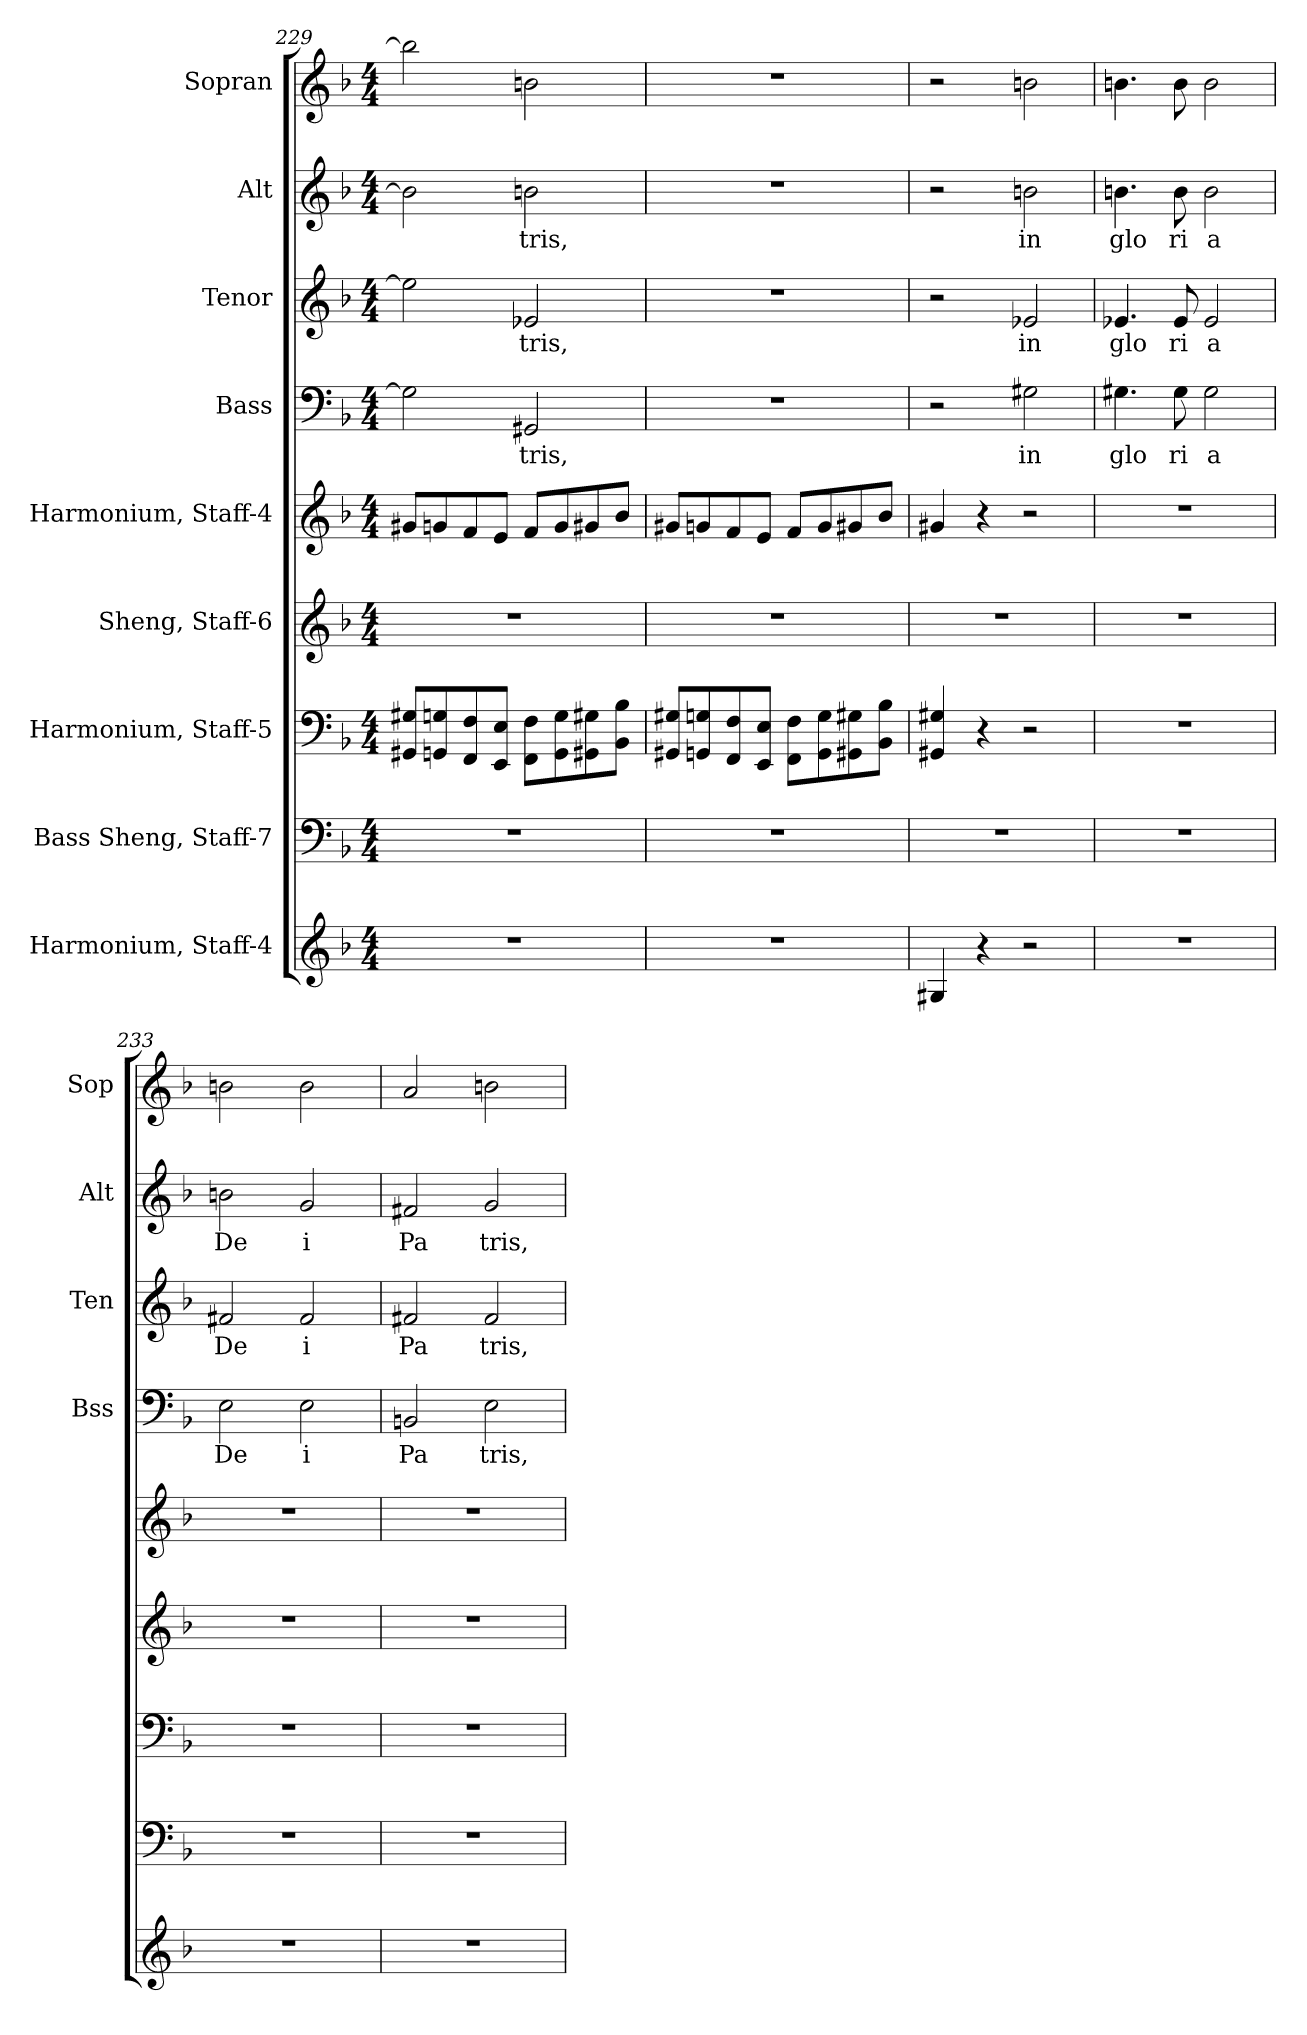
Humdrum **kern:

**kern	**kern	**kern	**kern	**kern	**kern	**text	**kern	**text	**kern	**text	**kern
*part9	*part8	*part7	*part6	*part5	*part4	*part4	*part3	*part3	*part2	*part2	*part1
*staff9	*staff8	*staff7	*staff6	*staff5	*staff4	*staff4	*staff3	*staff3	*staff2	*staff2	*staff1
*I"Harmonium, Staff-4	*I"Bass Sheng, Staff-7	*I"Harmonium, Staff-5	*I"Sheng, Staff-6	*I"Harmonium, Staff-4	*I"Bass	*	*I"Tenor	*	*I"Alt	*	*I"Sopran
*	*	*	*	*	*I'Bss	*	*I'Ten	*	*I'Alt	*	*I'Sop
*clefG2	*clefF4	*clefF4	*clefG2	*clefG2	*clefF4	*	*clefG2	*	*clefG2	*	*clefG2
*	*	*	*	*	*	*	*ITrd4c7	*	*ITrd2c3	*	*ITrd2c3
*k[b-]	*k[b-]	*k[b-]	*k[b-]	*k[b-]	*k[b-]	*	*k[b-e-]	*	*k[f#c#]	*	*k[f#c#]
*M4/4	*M4/4	*M4/4	*M4/4	*M4/4	*M4/4	*	*M4/4	*	*M4/4	*	*M4/4
=229	=229	=229	=229	=229	=229	=229	=229	=229	=229	=229	=229
1r	1r	8GG#X/ 8G#X/L	1r	8g#X/L	2G#\]	.	2a-\]	.	2g#\]	.	2gg#\]
.	.	8GGn/ 8Gn/	.	8gn/	.	.	.	.	.	.	.
.	.	8FF/ 8F/	.	8f/	.	.	.	.	.	.	.
.	.	8EE/ 8E/J	.	8e/J	.	.	.	.	.	.	.
.	.	8FF\ 8F\L	.	8f/L	2GG#X/	tris,	2A-X/	tris,	2g#X\	tris,	2g#X\
.	.	8GG\ 8G\	.	8g/	.	.	.	.	.	.	.
.	.	8GG#X\ 8G#X\	.	8g#X/	.	.	.	.	.	.	.
.	.	8BB-\ 8B-\J	.	8b-/J	.	.	.	.	.	.	.
=230	=230	=230	=230	=230	=230	=230	=230	=230	=230	=230	=230
1r	1r	8GG#X/ 8G#X/L	1r	8g#X/L	1r	.	1r	.	1r	.	1r
.	.	8GGn/ 8Gn/	.	8gn/	.	.	.	.	.	.	.
.	.	8FF/ 8F/	.	8f/	.	.	.	.	.	.	.
.	.	8EE/ 8E/J	.	8e/J	.	.	.	.	.	.	.
.	.	8FF\ 8F\L	.	8f/L	.	.	.	.	.	.	.
.	.	8GG\ 8G\	.	8g/	.	.	.	.	.	.	.
.	.	8GG#X\ 8G#X\	.	8g#X/	.	.	.	.	.	.	.
.	.	8BB-\ 8B-\J	.	8b-/J	.	.	.	.	.	.	.
!!LO:PB:g=z
=231	=231	=231	=231	=231	=231	=231	=231	=231	=231	=231	=231
4G#X/	1r	4GG#X/ 4G#X/	1r	4g#X/	2r	.	2r	.	2r	.	2r
4r	.	4r	.	4r	.	.	.	.	.	.	.
2r	.	2r	.	2r	2G#X\	in	2A-X/	in	2g#X\	in	2g#X\
=232	=232	=232	=232	=232	=232	=232	=232	=232	=232	=232	=232
1r	1r	1r	1r	1r	4.G#X\	glo	4.A-X/	glo	4.g#X\	glo	4.g#X\
.	.	.	.	.	8G#\	ri	8A-/	ri	8g#\	ri	8g#\
.	.	.	.	.	2G#\	a	2A-/	a	2g#\	a	2g#\
=233	=233	=233	=233	=233	=233	=233	=233	=233	=233	=233	=233
1r	1r	1r	1r	1r	2E\	De	2Bn/	De	2g#X\	De	2g#X\
.	.	.	.	.	2E\	i	2B/	i	2e/	i	2g#\
=234	=234	=234	=234	=234	=234	=234	=234	=234	=234	=234	=234
1r	1r	1r	1r	1r	2BBn/	Pa	2Bn/	Pa	2d#X/	Pa	2f#/
.	.	.	.	.	2E\	tris,	2B/	tris,	2e/	tris,	2g#X\
=	=	=	=	=	=	=	=	=	=	=	=
*-	*-	*-	*-	*-	*-	*-	*-	*-	*-	*-	*-
